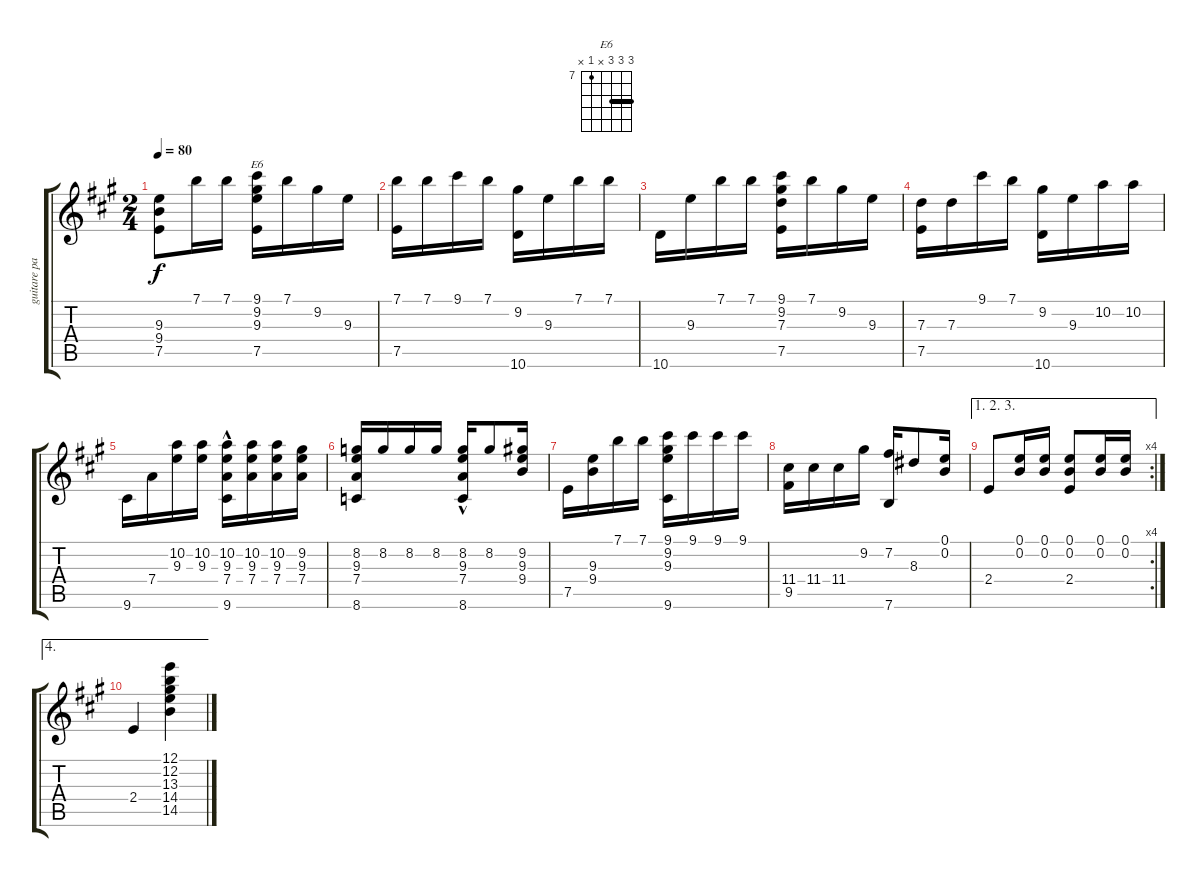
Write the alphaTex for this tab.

\track ("guitare partition" "guitare pa") {instrument acousticguitarnylon}
\staff {score tabs}
\tuning (E4 B3 G3 D3 A2 E2) {hide}
\chord ("E6" 9 9 9 x 7 x) {firstfret 7 barre 9}
\ts (2 4)
\tempo 80
\clef g2
\ks a
(9.3 9.4 7.5).8{dy f} 7.1.16 7.1.16 (9.1 9.2 9.3 7.5).16{ch "E6"} 7.1.16 9.2.16 9.3.16 |
(7.1 7.5).16 7.1.16 9.1.16 7.1.16 (9.2 10.6).16 9.3.16 7.1.16 7.1.16 |
10.6.16 9.3.16 7.1.16 7.1.16 (9.1 9.2 7.3 7.5).16 7.1.16 9.2.16 9.3.16 |
(7.3 7.5).16 7.3.16 9.1.16 7.1.16 (9.2 10.6).16 9.3.16 10.2.16 10.2.16 |
9.6.16 7.4.16 (10.2 9.3).16 (10.2 9.3).16 (10.2 9.3 7.4 9.6{hac}).16 (10.2 9.3 7.4).16 (10.2 9.3 7.4).16 (9.2 9.3 7.4).16 |
(8.2 9.3 7.4 8.6).16 8.2.16 8.2.16 8.2.16 (8.2 9.3 7.4 8.6{hac}).16 8.2.8 (9.2 9.3 9.4).16 |
7.5.16 (9.3 9.4).16 7.1.16 7.1.16 (9.1 9.2 9.3 9.6).16 9.1.16 9.1.16 9.1.16 |
(11.4 9.5).16 11.4.16 11.4.16 9.2.16 (7.2 7.6).16 8.3.8 (0.1 0.2).16 |
\ae (1 2 3)
\rc 4
2.4.8 (0.1 0.2).16 (0.1 0.2).16 (0.1 0.2 2.4).8 (0.1 0.2).16 (0.1 0.2).16 |
\ae 4
2.4.4 (12.1 12.2 13.3 14.4 14.5).4
